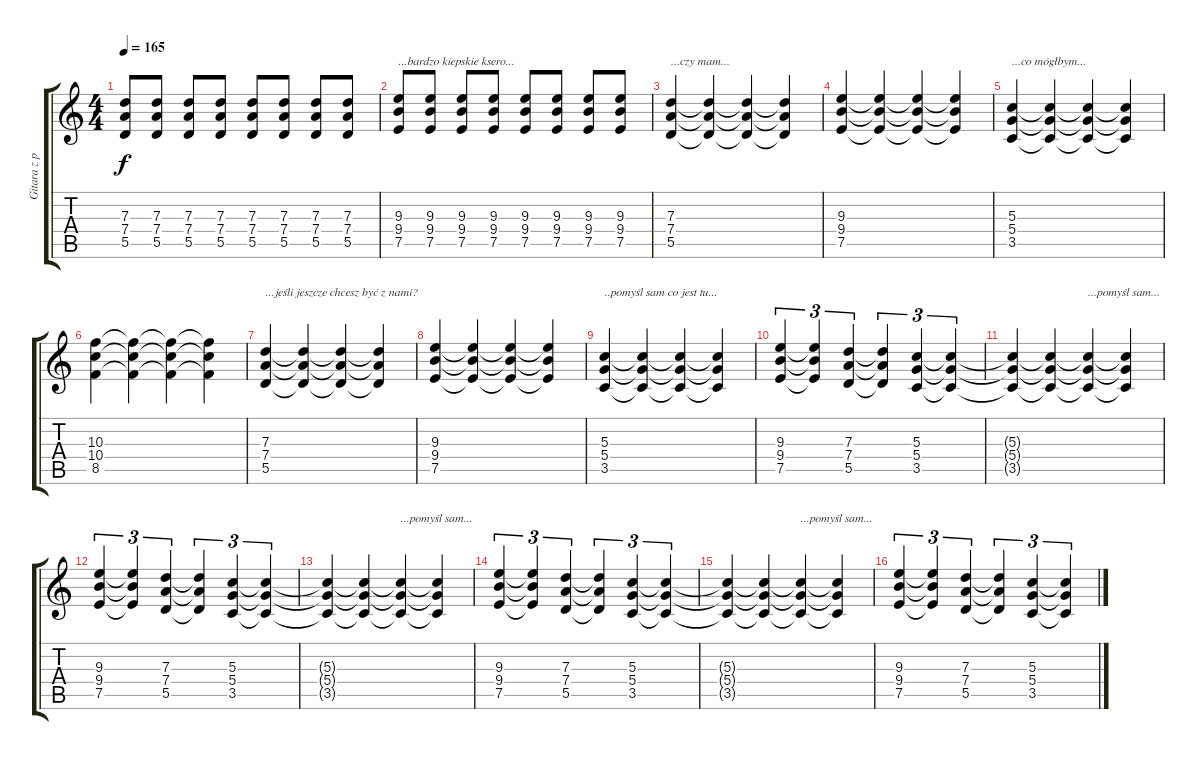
\track ("Gitara z przesterem" "Gitara z p") {instrument distortionguitar}
\staff {score tabs}
\tuning (E4 B3 G3 D3 A2 E2) {hide}
\ts (4 4)
\tempo 165
\clef g2
\ks c
(7.3 7.4 5.5).8{dy f} (7.3 7.4 5.5).8 (7.3 7.4 5.5).8 (7.3 7.4 5.5).8 (7.3 7.4 5.5).8 (7.3 7.4 5.5).8 (7.3 7.4 5.5).8 (7.3 7.4 5.5).8 |
(9.3 9.4 7.5).8{txt "...bardzo kiepskie ksero..."} (9.3 9.4 7.5).8 (9.3 9.4 7.5).8 (9.3 9.4 7.5).8 (9.3 9.4 7.5).8 (9.3 9.4 7.5).8 (9.3 9.4 7.5).8 (9.3 9.4 7.5).8 |
(7.3 7.4 5.5).4{txt "...czy mam..."} (7.3{t} 7.4{t} 5.5{t}).4 (7.3{t} 7.4{t} 5.5{t}).4 (7.3{t} 7.4{t} 5.5{t}).4 |
(9.3 9.4 7.5).4 (9.3{t} 9.4{t} 7.5{t}).4 (9.3{t} 9.4{t} 7.5{t}).4 (9.3{t} 9.4{t} 7.5{t}).4 |
(5.3 5.4 3.5).4{txt "...co mógłbym..."} (5.3{t} 5.4{t} 3.5{t}).4 (5.3{t} 5.4{t} 3.5{t}).4 (5.3{t} 5.4{t} 3.5{t}).4 |
(10.3 10.4 8.5).4 (10.3{t} 10.4{t} 8.5{t}).4 (10.3{t} 10.4{t} 8.5{t}).4 (10.3{t} 10.4{t} 8.5{t}).4 |
(7.3 7.4 5.5).4{txt "...jeśli jeszcze chcesz być z nami?"} (7.3{t} 7.4{t} 5.5{t}).4 (7.3{t} 7.4{t} 5.5{t}).4 (7.3{t} 7.4{t} 5.5{t}).4 |
(9.3 9.4 7.5).4 (9.3{t} 9.4{t} 7.5{t}).4 (9.3{t} 9.4{t} 7.5{t}).4 (9.3{t} 9.4{t} 7.5{t}).4 |
(5.3 5.4 3.5).4{txt "..pomyśl sam co jest tu..."} (5.3{t} 5.4{t} 3.5{t}).4 (5.3{t} 5.4{t} 3.5{t}).4 (5.3{t} 5.4{t} 3.5{t}).4 |
(9.3 9.4 7.5).4{tu (3 2)} (9.3{t} 9.4{t} 7.5{t}).4{tu (3 2)} (7.3 7.4 5.5).4{tu (3 2)} (7.3{t} 7.4{t} 5.5{t}).4{tu (3 2)} (5.3 5.4 3.5).4{tu (3 2)} (5.3{t} 5.4{t} 3.5{t}).4{tu (3 2)} |
(5.3{t} 5.4{t} 3.5{t}).4 (5.3{t} 5.4{t} 3.5{t}).4 (5.3{t} 5.4{t} 3.5{t}).4{txt "...pomyśl sam..."} (5.3{t} 5.4{t} 3.5{t}).4 |
(9.3 9.4 7.5).4{tu (3 2)} (9.3{t} 9.4{t} 7.5{t}).4{tu (3 2)} (7.3 7.4 5.5).4{tu (3 2)} (7.3{t} 7.4{t} 5.5{t}).4{tu (3 2)} (5.3 5.4 3.5).4{tu (3 2)} (5.3{t} 5.4{t} 3.5{t}).4{tu (3 2)} |
(5.3{t} 5.4{t} 3.5{t}).4 (5.3{t} 5.4{t} 3.5{t}).4 (5.3{t} 5.4{t} 3.5{t}).4{txt "...pomyśl sam..."} (5.3{t} 5.4{t} 3.5{t}).4 |
(9.3 9.4 7.5).4{tu (3 2)} (9.3{t} 9.4{t} 7.5{t}).4{tu (3 2)} (7.3 7.4 5.5).4{tu (3 2)} (7.3{t} 7.4{t} 5.5{t}).4{tu (3 2)} (5.3 5.4 3.5).4{tu (3 2)} (5.3{t} 5.4{t} 3.5{t}).4{tu (3 2)} |
(5.3{t} 5.4{t} 3.5{t}).4 (5.3{t} 5.4{t} 3.5{t}).4 (5.3{t} 5.4{t} 3.5{t}).4{txt "...pomyśl sam..."} (5.3{t} 5.4{t} 3.5{t}).4 |
(9.3 9.4 7.5).4{tu (3 2)} (9.3{t} 9.4{t} 7.5{t}).4{tu (3 2)} (7.3 7.4 5.5).4{tu (3 2)} (7.3{t} 7.4{t} 5.5{t}).4{tu (3 2)} (5.3 5.4 3.5).4{tu (3 2)} (5.3{t} 5.4{t} 3.5{t}).4{tu (3 2)}
